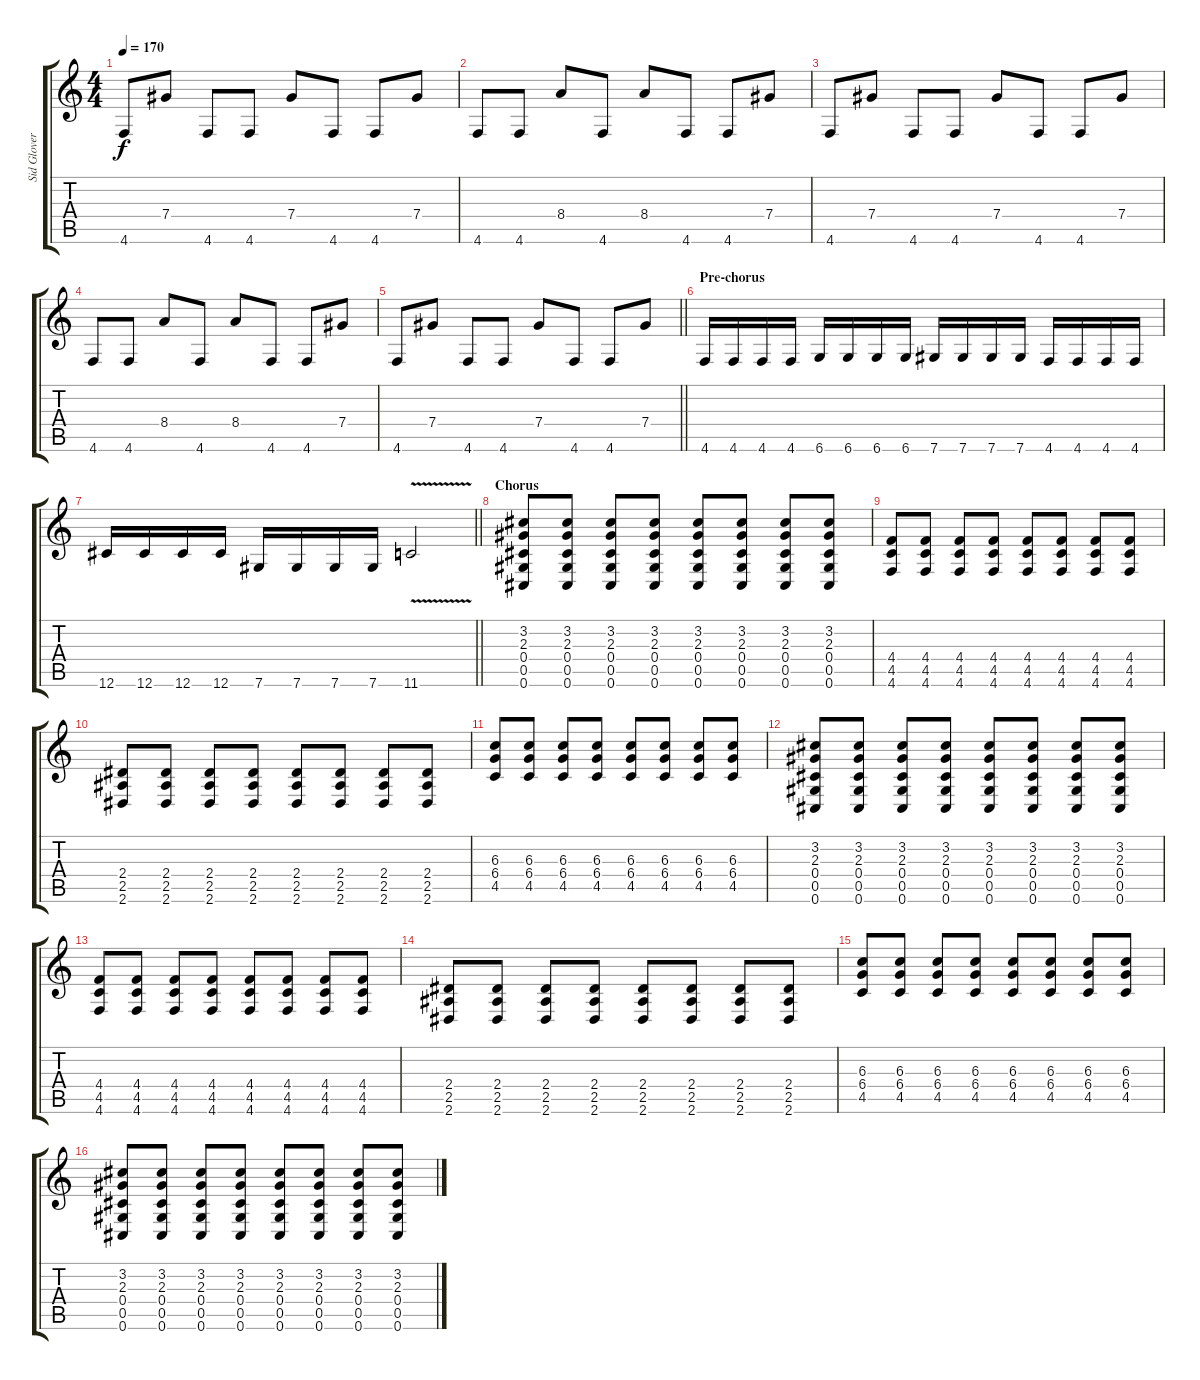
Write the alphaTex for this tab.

\track ("Sid Glover" "Sid Glover") {instrument distortionguitar}
\staff {score tabs}
\tuning (Eb4 Bb3 Gb3 Db3 Ab2 Db2) {hide}
\ts (4 4)
\tempo 170
\clef g2
\ks c
4.6.8{dy f} 7.4.8 4.6.8 4.6.8 7.4.8 4.6.8 4.6.8 7.4.8 |
4.6.8 4.6.8 8.4.8 4.6.8 8.4.8 4.6.8 4.6.8 7.4.8 |
4.6.8 7.4.8 4.6.8 4.6.8 7.4.8 4.6.8 4.6.8 7.4.8 |
4.6.8 4.6.8 8.4.8 4.6.8 8.4.8 4.6.8 4.6.8 7.4.8 |
\barLineRight lightlight
4.6.8 7.4.8 4.6.8 4.6.8 7.4.8 4.6.8 4.6.8 7.4.8 |
\section ("" "Pre-chorus")
4.6.16 4.6.16 4.6.16 4.6.16 6.6.16 6.6.16 6.6.16 6.6.16 7.6.16 7.6.16 7.6.16 7.6.16 4.6.16 4.6.16 4.6.16 4.6.16 |
\barLineRight lightlight
12.6.16 12.6.16 12.6.16 12.6.16 7.6.16 7.6.16 7.6.16 7.6.16 11.6{v}.2 |
\section ("" "Chorus")
(3.2 2.3 0.4 0.5 0.6).8 (3.2 2.3 0.4 0.5 0.6).8 (3.2 2.3 0.4 0.5 0.6).8 (3.2 2.3 0.4 0.5 0.6).8 (3.2 2.3 0.4 0.5 0.6).8 (3.2 2.3 0.4 0.5 0.6).8 (3.2 2.3 0.4 0.5 0.6).8 (3.2 2.3 0.4 0.5 0.6).8 |
(4.4 4.5 4.6).8 (4.4 4.5 4.6).8 (4.4 4.5 4.6).8 (4.4 4.5 4.6).8 (4.4 4.5 4.6).8 (4.4 4.5 4.6).8 (4.4 4.5 4.6).8 (4.4 4.5 4.6).8 |
(2.4 2.5 2.6).8 (2.4 2.5 2.6).8 (2.4 2.5 2.6).8 (2.4 2.5 2.6).8 (2.4 2.5 2.6).8 (2.4 2.5 2.6).8 (2.4 2.5 2.6).8 (2.4 2.5 2.6).8 |
(6.3 6.4 4.5).8 (6.3 6.4 4.5).8 (6.3 6.4 4.5).8 (6.3 6.4 4.5).8 (6.3 6.4 4.5).8 (6.3 6.4 4.5).8 (6.3 6.4 4.5).8 (6.3 6.4 4.5).8 |
(3.2 2.3 0.4 0.5 0.6).8 (3.2 2.3 0.4 0.5 0.6).8 (3.2 2.3 0.4 0.5 0.6).8 (3.2 2.3 0.4 0.5 0.6).8 (3.2 2.3 0.4 0.5 0.6).8 (3.2 2.3 0.4 0.5 0.6).8 (3.2 2.3 0.4 0.5 0.6).8 (3.2 2.3 0.4 0.5 0.6).8 |
(4.4 4.5 4.6).8 (4.4 4.5 4.6).8 (4.4 4.5 4.6).8 (4.4 4.5 4.6).8 (4.4 4.5 4.6).8 (4.4 4.5 4.6).8 (4.4 4.5 4.6).8 (4.4 4.5 4.6).8 |
(2.4 2.5 2.6).8 (2.4 2.5 2.6).8 (2.4 2.5 2.6).8 (2.4 2.5 2.6).8 (2.4 2.5 2.6).8 (2.4 2.5 2.6).8 (2.4 2.5 2.6).8 (2.4 2.5 2.6).8 |
(6.3 6.4 4.5).8 (6.3 6.4 4.5).8 (6.3 6.4 4.5).8 (6.3 6.4 4.5).8 (6.3 6.4 4.5).8 (6.3 6.4 4.5).8 (6.3 6.4 4.5).8 (6.3 6.4 4.5).8 |
(3.2 2.3 0.4 0.5 0.6).8 (3.2 2.3 0.4 0.5 0.6).8 (3.2 2.3 0.4 0.5 0.6).8 (3.2 2.3 0.4 0.5 0.6).8 (3.2 2.3 0.4 0.5 0.6).8 (3.2 2.3 0.4 0.5 0.6).8 (3.2 2.3 0.4 0.5 0.6).8 (3.2 2.3 0.4 0.5 0.6).8
